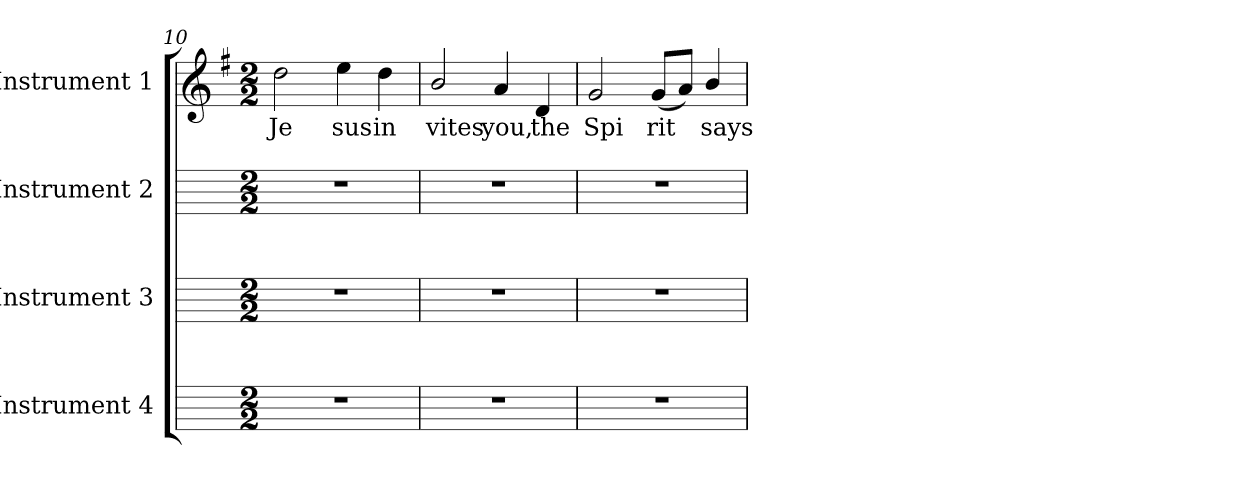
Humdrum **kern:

**kern	**kern	**kern	**kern	**text
*part4	*part3	*part2	*part1	*part1
*staff4	*staff3	*staff2	*staff1	*staff1
*I"Instrument 4	*I"Instrument 3	*I"Instrument 2	*I"Instrument 1	*
*	*	*	*clefG2	*
*	*ITrd-3c-5	*ITrd-3c-5	*ITrd-3c-5	*
*k[]	*k[b-]	*k[b-]	*k[]	*
*C:	*F:	*F:	*C:	*
*M2/2	*M2/2	*M2/2	*M2/2	*
=10	=10	=10	=10	=10
!	!	!	!	!LO:LY:b
1r	1r	1r	2gg\	Je
!	!	!	!	!LO:LY:b
.	.	.	4aa\	sus
!	!	!	!	!LO:LY:b
.	.	.	4gg\	in
=11	=11	=11	=11	=11
!	!	!	!	!LO:LY:b
1r	1r	1r	2ee/	vites
!	!	!	!	!LO:LY:b
.	.	.	4dd/	you,
!	!	!	!	!LO:LY:b
.	.	.	4g/	the
=12	=12	=12	=12	=12
!	!	!	!	!LO:LY:b
1r	1r	1r	2cc/	Spi
!	!	!	!	!LO:LY:b
.	.	.	(<8cc/L	rit
!	!	!	!	!LO:LY:b
.	.	.	8dd/J)	.
!	!	!	!	!LO:LY:b
.	.	.	4ee/	says
=	=	=	=	=
*-	*-	*-	*-	*-
